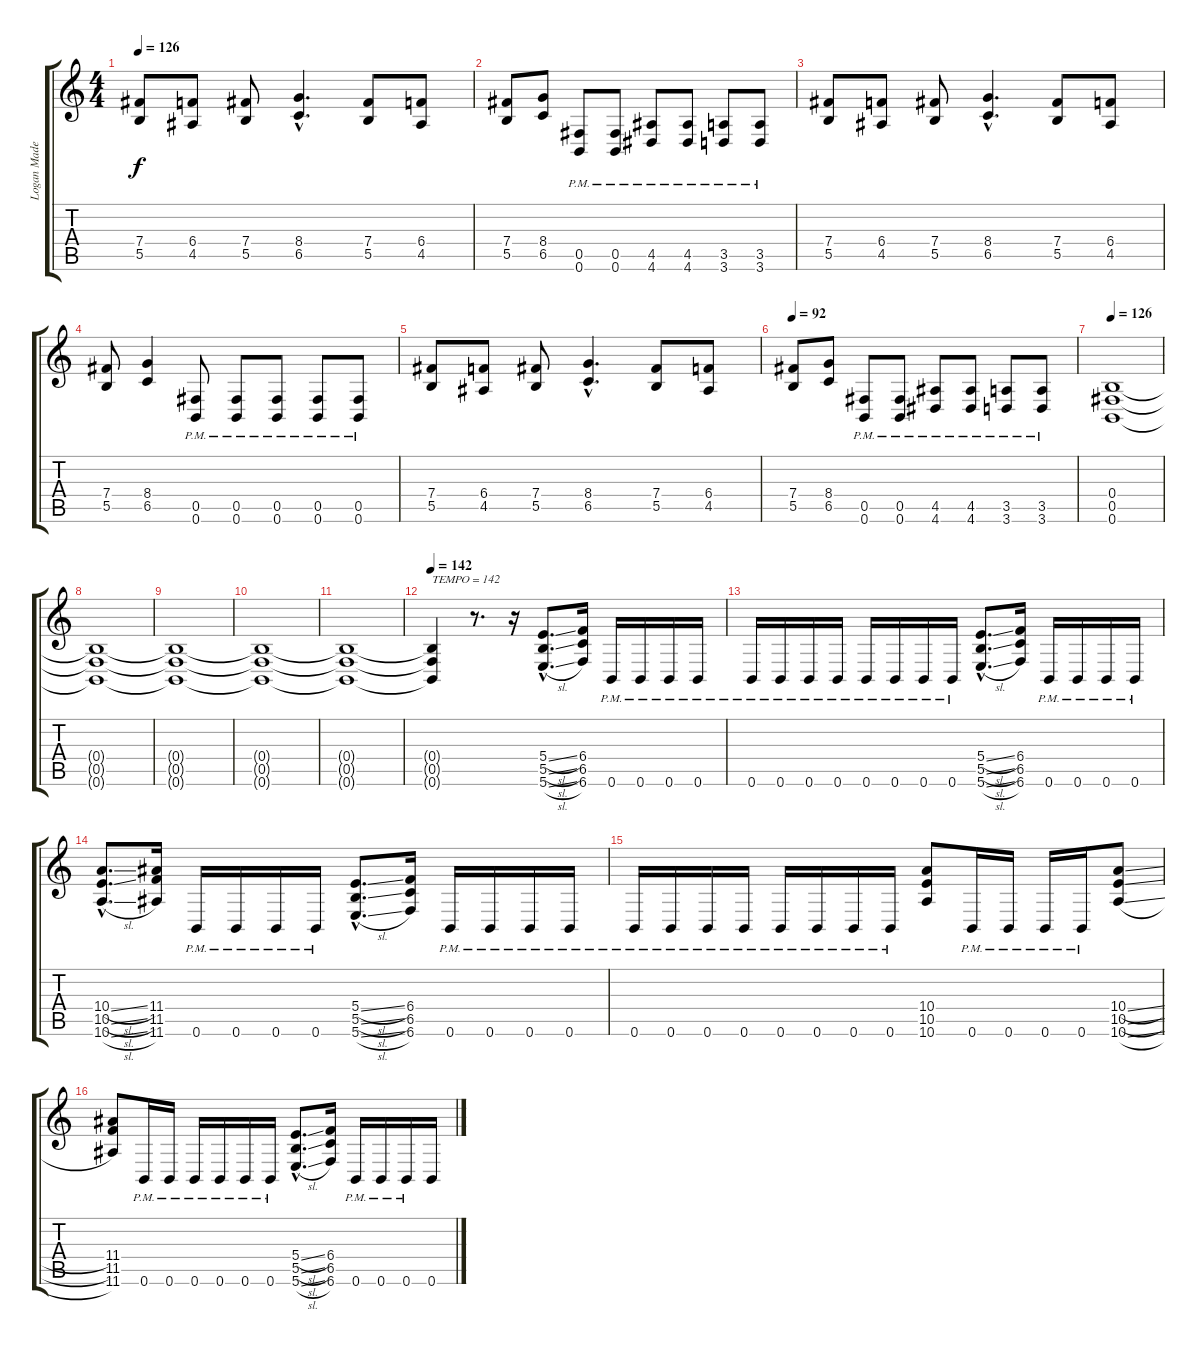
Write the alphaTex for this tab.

\track ("Logan Mader" "Logan Made") {instrument distortionguitar}
\staff {score tabs}
\tuning (Db4 Ab3 E3 B2 Gb2 B1) {hide}
\ts (4 4)
\tempo 126
\clef g2
\ks c
(7.4 5.5).8{dy f} (6.4 4.5).8 (7.4 5.5).8 (8.4{hac} 6.5{hac}).4{d} (7.4 5.5).8 (6.4 4.5).8 |
(7.4 5.5).8 (8.4 6.5).8 (0.5{pm} 0.6{pm}).8 (0.5{pm} 0.6{pm}).8 (4.5{pm} 4.6{pm}).8 (4.5{pm} 4.6{pm}).8 (3.5{pm} 3.6{pm}).8 (3.5{pm} 3.6{pm}).8 |
(7.4 5.5).8 (6.4 4.5).8 (7.4 5.5).8 (8.4{hac} 6.5{hac}).4{d} (7.4 5.5).8 (6.4 4.5).8 |
(7.4 5.5).8 (8.4 6.5).4 (0.5{pm} 0.6{pm}).8 (0.5{pm} 0.6{pm}).8 (0.5{pm} 0.6{pm}).8 (0.5{pm} 0.6{pm}).8 (0.5{pm} 0.6{pm}).8 |
(7.4 5.5).8 (6.4 4.5).8 (7.4 5.5).8 (8.4{hac} 6.5{hac}).4{d} (7.4 5.5).8 (6.4 4.5).8 |
\tempo 92
(7.4 5.5).8 (8.4 6.5).8 (0.5{pm} 0.6{pm}).8 (0.5{pm} 0.6{pm}).8 (4.5{pm} 4.6{pm}).8 (4.5{pm} 4.6{pm}).8 (3.5{pm} 3.6{pm}).8 (3.5{pm} 3.6{pm}).8 |
\tempo 126
(0.4 0.5 0.6).1 |
(0.4{t} 0.5{t} 0.6{t}).1 |
(0.4{t} 0.5{t} 0.6{t}).1{volume 0} |
(0.4{t} 0.5{t} 0.6{t}).1 |
(0.4{t} 0.5{t} 0.6{t}).1 |
\tempo 142
(0.4{t} 0.5{t} 0.6{t}).4{txt "TEMPO = 142"} r.8{d} r.16{volume 16} (5.4{sl hac} 5.5{sl hac} 5.6{sl hac}).8{d} (6.4 6.5 6.6).16 0.6{pm}.16 0.6{pm}.16 0.6{pm}.16 0.6{pm}.16 |
0.6{pm}.16 0.6{pm}.16 0.6{pm}.16 0.6{pm}.16 0.6{pm}.16 0.6{pm}.16 0.6{pm}.16 0.6{pm}.16 (5.4{sl hac} 5.5{sl hac} 5.6{sl hac}).8{d} (6.4 6.5 6.6).16 0.6{pm}.16 0.6{pm}.16 0.6{pm}.16 0.6{pm}.16 |
(10.4{sl hac} 10.5{sl hac} 10.6{sl hac}).8{d} (11.4 11.5 11.6).16 0.6{pm}.16 0.6{pm}.16 0.6{pm}.16 0.6{pm}.16 (5.4{sl hac} 5.5{sl hac} 5.6{sl hac}).8{d} (6.4 6.5 6.6).16 0.6{pm}.16 0.6{pm}.16 0.6{pm}.16 0.6{pm}.16 |
0.6{pm}.16 0.6{pm}.16 0.6{pm}.16 0.6{pm}.16 0.6{pm}.16 0.6{pm}.16 0.6{pm}.16 0.6{pm}.16 (10.4 10.5 10.6).8 0.6{pm}.16 0.6{pm}.16 0.6{pm}.16 0.6{pm}.16 (10.4{sl} 10.5{sl} 10.6{sl}).8 |
(11.4 11.5 11.6).8 0.6{pm}.16 0.6{pm}.16 0.6{pm}.16 0.6{pm}.16 0.6{pm}.16 0.6{pm}.16 (5.4{sl hac} 5.5{sl hac} 5.6{sl hac}).8{d} (6.4 6.5 6.6).16 0.6{pm}.16 0.6{pm}.16 0.6{pm}.16 0.6.16
